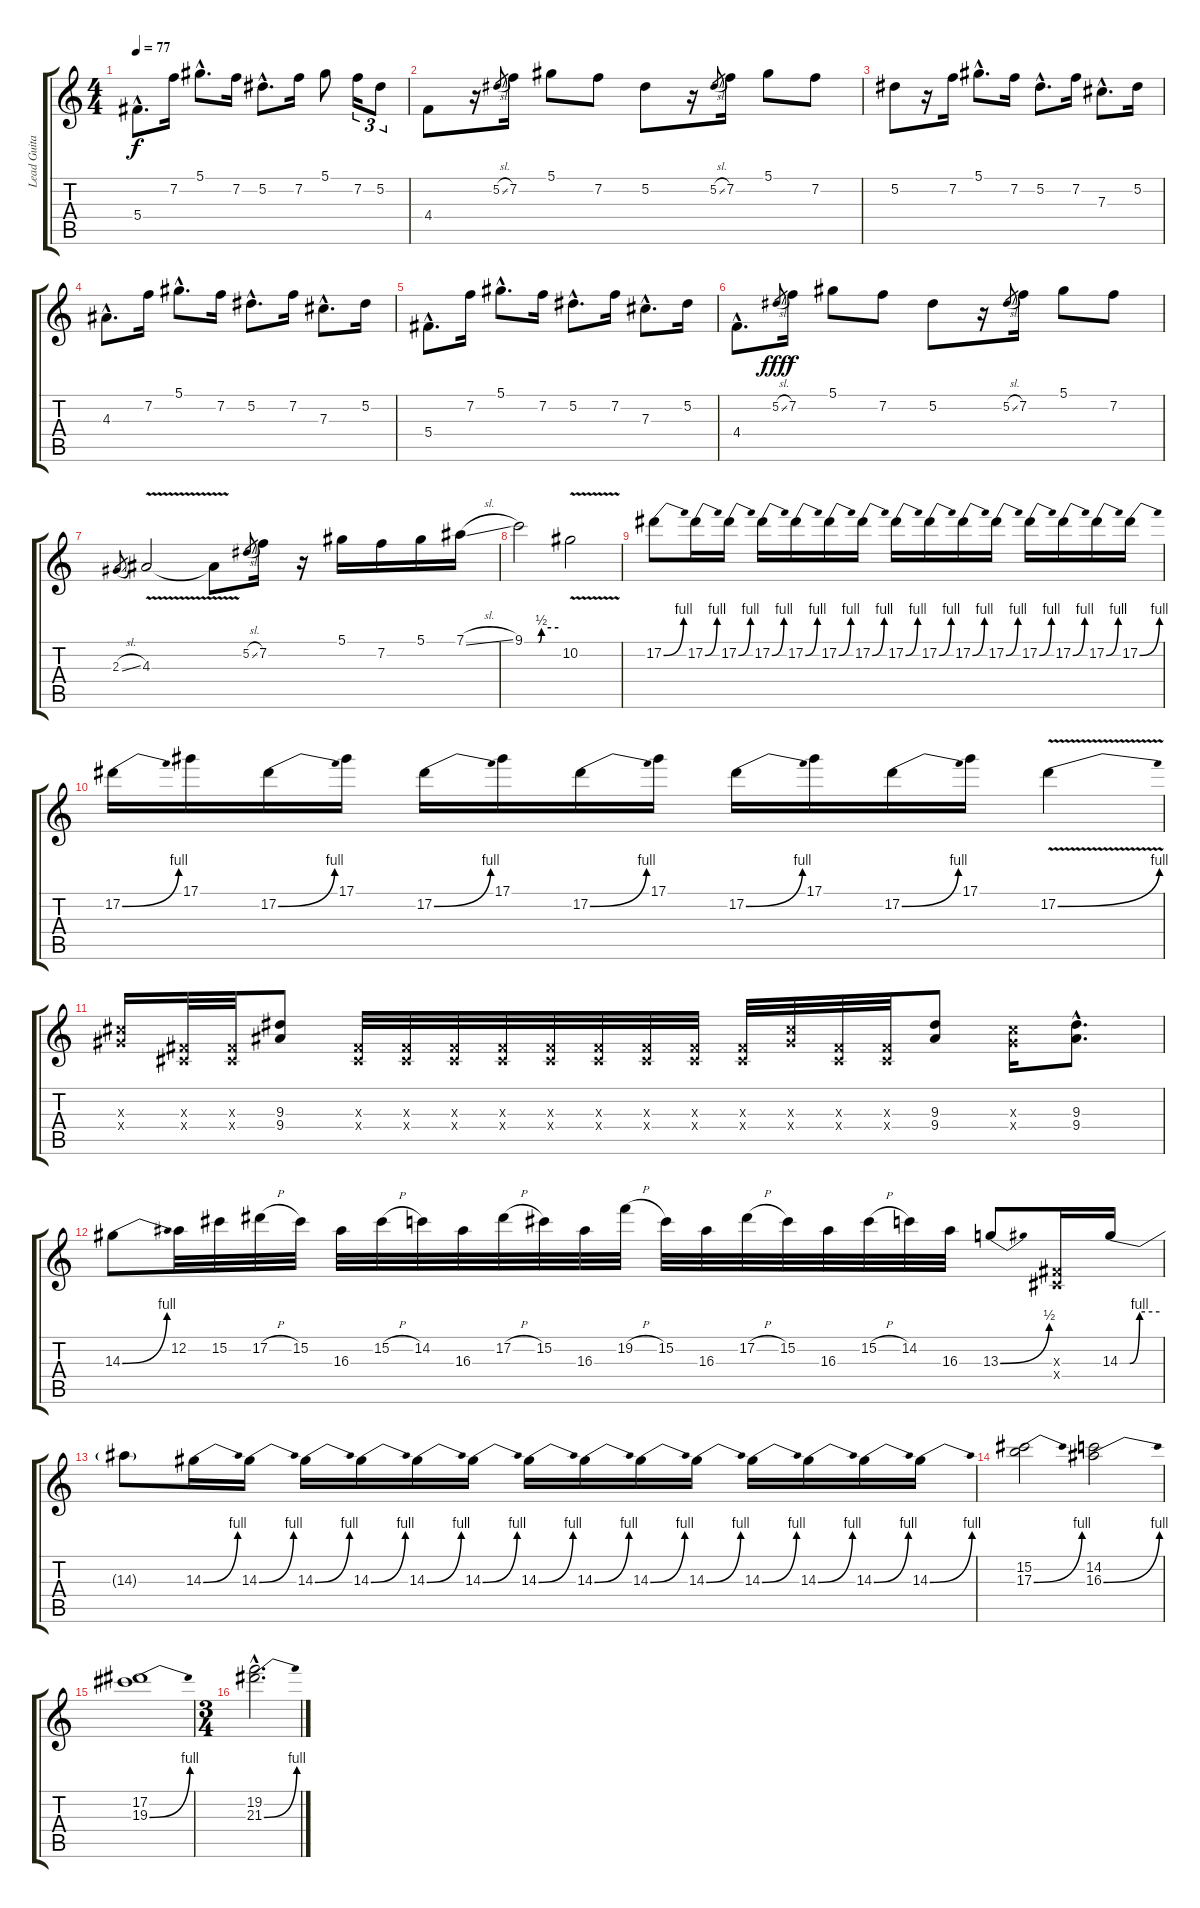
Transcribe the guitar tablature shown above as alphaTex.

\track ("Lead Guitar" "Lead Guita") {instrument distortionguitar}
\staff {score tabs}
\tuning (Eb4 Bb3 Gb3 Db3 Ab2 Db2) {hide}
\ts (4 4)
\tempo 77
\clef g2
\ks c
5.4{hac}.8{d dy f} 7.2.16 5.1{hac}.8{d} 7.2.16 5.2{hac}.8{d} 7.2.16 5.1.8 7.2.16{tu (3 2)} 5.2.8{tu (3 2)} |
4.4.8 r.16 5.2{sl}.8{gr} 7.2.16 5.1.8 7.2.8 5.2.8 r.16 5.2{sl}.8{gr} 7.2.16 5.1.8 7.2.8 |
5.2.8 r.16 7.2.16 5.1{hac}.8{d} 7.2.16 5.2{hac}.8{d} 7.2.16 7.3{hac}.8{d} 5.2.16 |
4.3{hac}.8{d} 7.2.16 5.1{hac}.8{d} 7.2.16 5.2{hac}.8{d} 7.2.16 7.3{hac}.8{d} 5.2.16 |
5.4{hac}.8{d} 7.2.16 5.1{hac}.8{d} 7.2.16 5.2{hac}.8{d} 7.2.16 7.3{hac}.8{d} 5.2.16 |
4.4{hac}.8{d} 5.2{sl}.8{gr dy fff} 7.2.16{dy f} 5.1.8 7.2.8 5.2.8 r.16 5.2{sl}.8{gr} 7.2.16 5.1.8 7.2.8 |
2.3{sl}.8{gr} 4.3{v}.2 4.3{t}.8 5.2{sl}.8{gr} 7.2.16 r.16 5.1.16 7.2.16 5.1.16 7.1{sl}.16 |
9.1{be (custom 0 0 25 0 30 2 60 2)}.2 10.2{v}.2 |
17.2{be (bend 0 0 60 4)}.8 17.2{be (bend 0 0 60 4)}.16 17.2{be (bend 0 0 60 4)}.16 17.2{be (bend 0 0 60 4)}.16 17.2{be (bend 0 0 60 4)}.16 17.2{be (bend 0 0 60 4)}.16 17.2{be (bend 0 0 60 4)}.16 17.2{be (bend 0 0 60 4)}.16 17.2{be (bend 0 0 60 4)}.16 17.2{be (bend 0 0 60 4)}.16 17.2{be (bend 0 0 60 4)}.16 17.2{be (bend 0 0 60 4)}.16 17.2{be (bend 0 0 60 4)}.16 17.2{be (bend 0 0 60 4)}.16 17.2{be (bend 0 0 60 4)}.16 |
17.2{be (bend 0 0 60 4)}.16 17.1.16 17.2{be (bend 0 0 60 4)}.16 17.1.16 17.2{be (bend 0 0 60 4)}.16 17.1.16 17.2{be (bend 0 0 60 4)}.16 17.1.16 17.2{be (bend 0 0 60 4)}.16 17.1.16 17.2{be (bend 0 0 60 4)}.16 17.1.16 17.2{be (bend 0 0 60 4) v}.4 |
(7.3{x} 7.4{x}).16 (0.3{x} 0.4{x}).32 (0.3{x} 0.4{x}).32 (9.3 9.4).8 (0.3{x} 0.4{x}).32 (0.3{x} 0.4{x}).32 (0.3{x} 0.4{x}).32 (0.3{x} 0.4{x}).32 (0.3{x} 0.4{x}).32 (0.3{x} 0.4{x}).32 (0.3{x} 0.4{x}).32 (0.3{x} 0.4{x}).32 (0.3{x} 0.4{x}).32 (7.3{x} 7.4{x}).32 (0.3{x} 0.4{x}).32 (0.3{x} 0.4{x}).32 (9.3 9.4).8 (7.3{x} 7.4{x}).16 (9.3{hac} 9.4{hac}).8{d} |
14.3{be (bend 0 0 60 4)}.8 12.2.32 15.2.32 17.2{h}.32 15.2.32 16.3.32 15.2{h}.32 14.2.32 16.3.32 17.2{h}.32 15.2.32 16.3.32 19.2{h}.32 15.2.32 16.3.32 17.2{h}.32 15.2.32 16.3.32 15.2{h}.32 14.2.32 16.3.32 13.3{be (bend 0 0 60 2)}.8 (0.3{x} 0.4{x}).16 14.3{be (custom 0 0 15 0 30 4 60 4)}.16 |
14.3{t}.8 14.3{be (bend 0 0 60 4)}.16 14.3{be (bend 0 0 60 4)}.16 14.3{be (bend 0 0 60 4)}.16 14.3{be (bend 0 0 60 4)}.16 14.3{be (bend 0 0 60 4)}.16 14.3{be (bend 0 0 60 4)}.16 14.3{be (bend 0 0 60 4)}.16 14.3{be (bend 0 0 60 4)}.16 14.3{be (bend 0 0 60 4)}.16 14.3{be (bend 0 0 60 4)}.16 14.3{be (bend 0 0 60 4)}.16 14.3{be (bend 0 0 60 4)}.16 14.3{be (bend 0 0 60 4)}.16 14.3{be (bend 0 0 60 4)}.16 |
(15.2 17.3{be (bend 0 0 60 4)}).2 (14.2 16.3{be (bend 0 0 60 4)}).2 |
(17.2 19.3{be (bend 0 0 60 4)}).1 |
\ts (3 4)
(19.2{hac} 21.3{be (bend 0 0 60 4) hac}).2{d volume 8}
